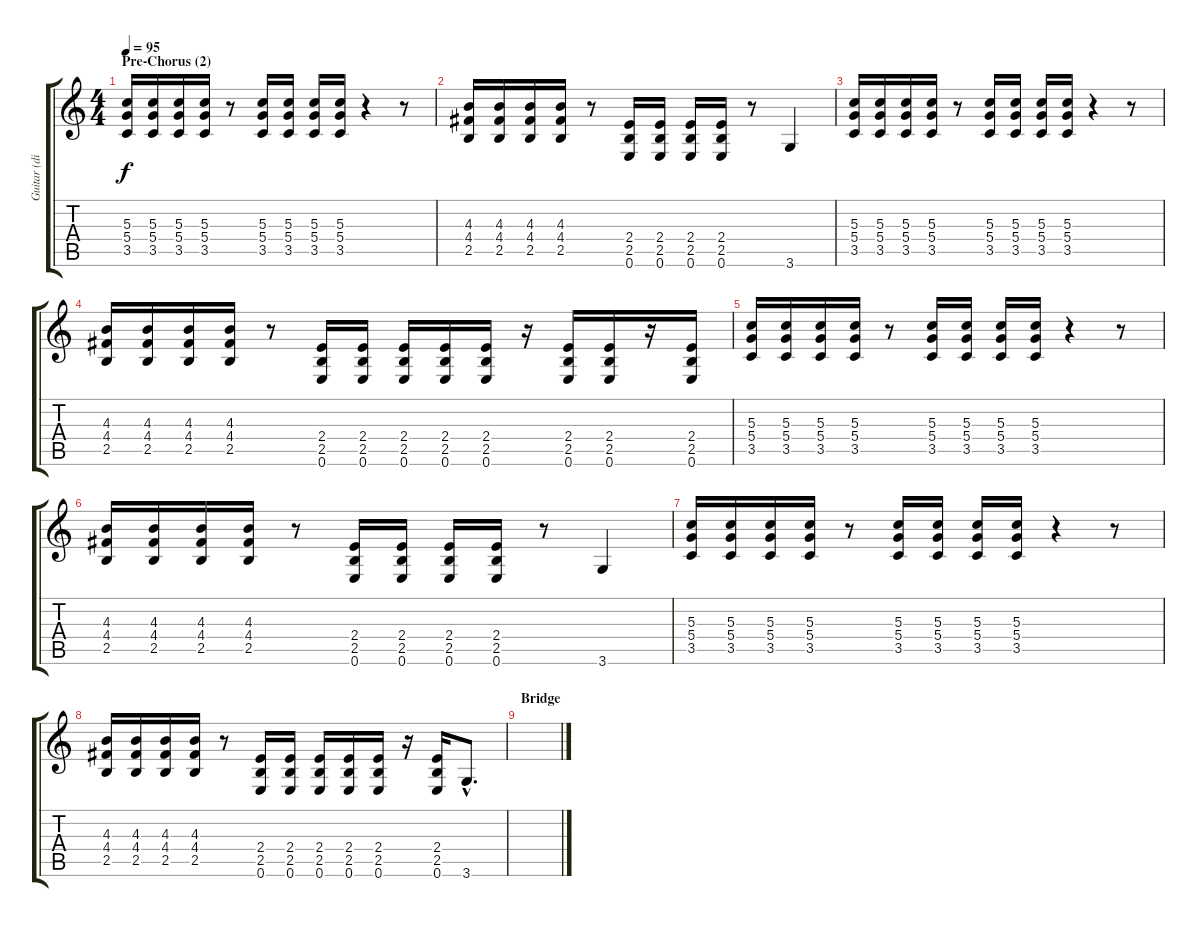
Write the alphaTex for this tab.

\track ("Guitar (distortion)" "Guitar (di") {instrument distortionguitar}
\staff {score tabs}
\tuning (E4 B3 G3 D3 A2 E2) {hide}
\ts (4 4)
\section ("" "Pre-Chorus (2)")
\tempo 95
\clef g2
\ks c
(5.3 5.4 3.5).16{dy f} (5.3 5.4 3.5).16 (5.3 5.4 3.5).16 (5.3 5.4 3.5).16 r.8 (5.3 5.4 3.5).16 (5.3 5.4 3.5).16 (5.3 5.4 3.5).16 (5.3 5.4 3.5).16 r.4 r.8 |
(4.3 4.4 2.5).16 (4.3 4.4 2.5).16 (4.3 4.4 2.5).16 (4.3 4.4 2.5).16 r.8 (2.4 2.5 0.6).16 (2.4 2.5 0.6).16 (2.4 2.5 0.6).16 (2.4 2.5 0.6).16 r.8 3.6.4 |
(5.3 5.4 3.5).16 (5.3 5.4 3.5).16 (5.3 5.4 3.5).16 (5.3 5.4 3.5).16 r.8 (5.3 5.4 3.5).16 (5.3 5.4 3.5).16 (5.3 5.4 3.5).16 (5.3 5.4 3.5).16 r.4 r.8 |
(4.3 4.4 2.5).16 (4.3 4.4 2.5).16 (4.3 4.4 2.5).16 (4.3 4.4 2.5).16 r.8 (2.4 2.5 0.6).16 (2.4 2.5 0.6).16 (2.4 2.5 0.6).16 (2.4 2.5 0.6).16 (2.4 2.5 0.6).16 r.16 (2.4 2.5 0.6).16 (2.4 2.5 0.6).16 r.16 (2.4 2.5 0.6).16 |
(5.3 5.4 3.5).16 (5.3 5.4 3.5).16 (5.3 5.4 3.5).16 (5.3 5.4 3.5).16 r.8 (5.3 5.4 3.5).16 (5.3 5.4 3.5).16 (5.3 5.4 3.5).16 (5.3 5.4 3.5).16 r.4 r.8 |
(4.3 4.4 2.5).16 (4.3 4.4 2.5).16 (4.3 4.4 2.5).16 (4.3 4.4 2.5).16 r.8 (2.4 2.5 0.6).16 (2.4 2.5 0.6).16 (2.4 2.5 0.6).16 (2.4 2.5 0.6).16 r.8 3.6.4 |
(5.3 5.4 3.5).16 (5.3 5.4 3.5).16 (5.3 5.4 3.5).16 (5.3 5.4 3.5).16 r.8 (5.3 5.4 3.5).16 (5.3 5.4 3.5).16 (5.3 5.4 3.5).16 (5.3 5.4 3.5).16 r.4 r.8 |
(4.3 4.4 2.5).16 (4.3 4.4 2.5).16 (4.3 4.4 2.5).16 (4.3 4.4 2.5).16 r.8 (2.4 2.5 0.6).16 (2.4 2.5 0.6).16 (2.4 2.5 0.6).16 (2.4 2.5 0.6).16 (2.4 2.5 0.6).16 r.16 (2.4 2.5 0.6).16 3.6{hac}.8{d} |
\section ("" "Bridge")
